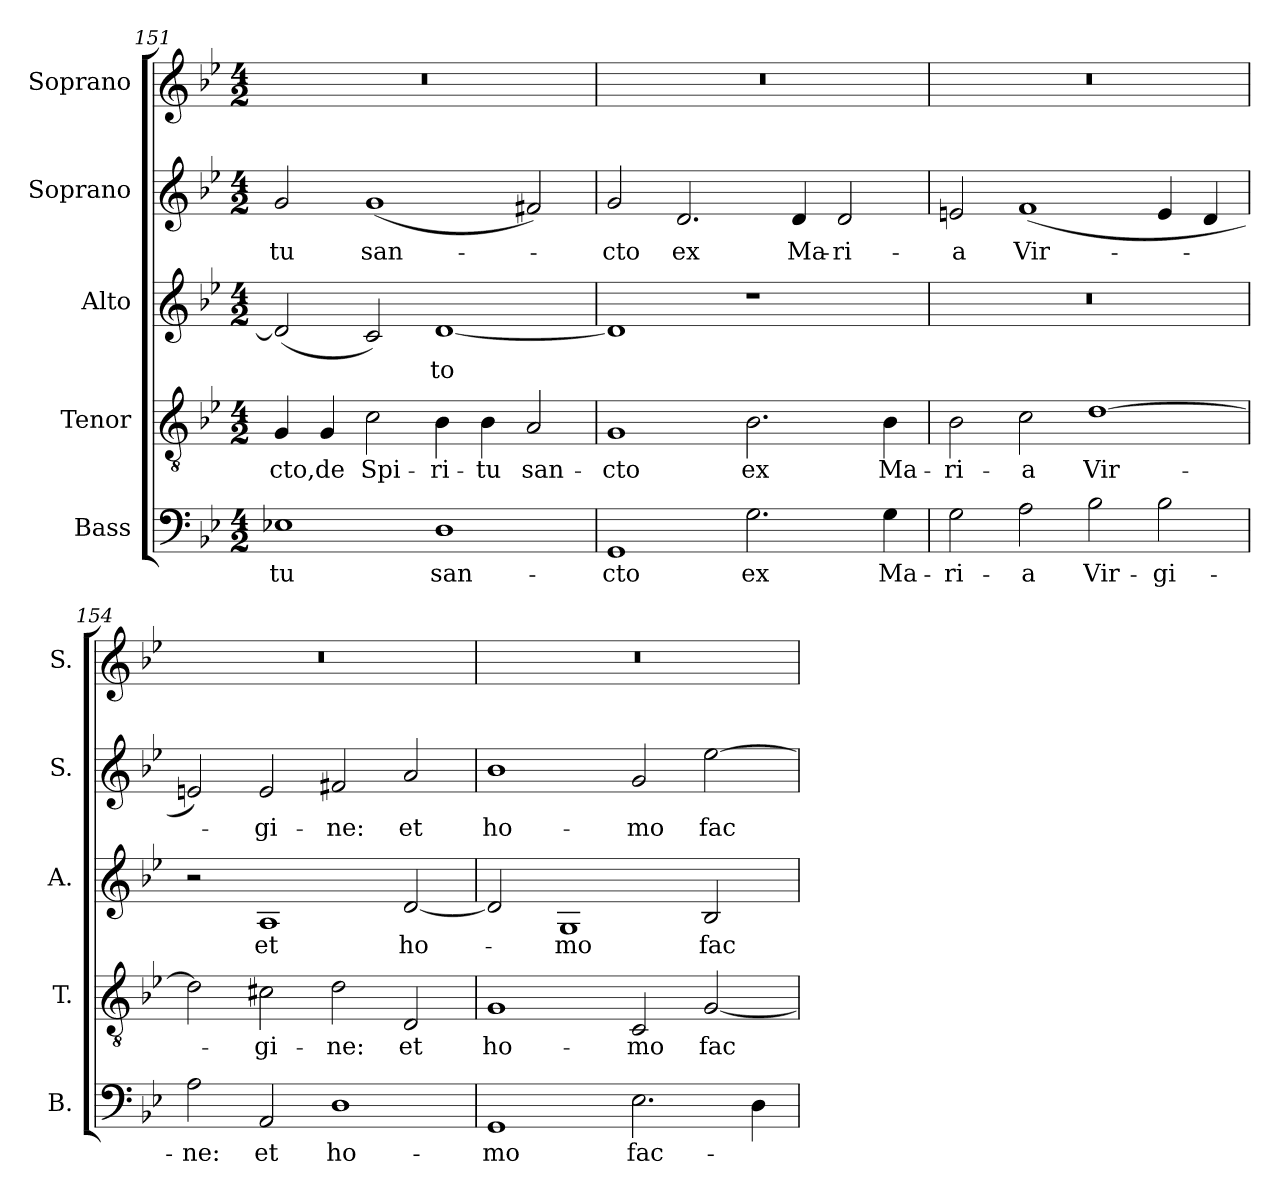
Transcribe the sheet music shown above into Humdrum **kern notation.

**kern	**text	**kern	**text	**kern	**text	**kern	**text	**kern
*part5	*part5	*part4	*part4	*part3	*part3	*part2	*part2	*part1
*staff5	*staff5	*staff4	*staff4	*staff3	*staff3	*staff2	*staff2	*staff1
*I"Bass	*	*I"Tenor	*	*I"Alto	*	*I"Soprano	*	*I"Soprano
*I'B.	*	*I'T.	*	*I'A.	*	*I'S.	*	*I'S.
*clefF4	*	*clefGv2	*	*clefG2	*	*clefG2	*	*clefG2
*	*	*ITrd7c12	*	*	*	*	*	*
*k[b-e-]	*	*k[b-e-]	*	*k[b-e-]	*	*k[b-e-]	*	*k[b-e-]
*B-:	*	*B-:	*	*B-:	*	*B-:	*	*B-:
*M4/2	*	*M4/2	*	*M4/2	*	*M4/2	*	*M4/2
=151	=151	=151	=151	=151	=151	=151	=151	=151
!	!LO:LY:b:color=#000000	!	!	!	!	!	!	!
!	!	!	!LO:LY:b:color=#000000	!	!	!	!	!
!	!	!	!	!	!	!	!LO:LY:b:color=#000000	!LO:N:vis=1
1E-Xi	-tu	4GGi/	-cto,	(2di/]	.	2gi/	-tu	0r
!	!	!	!LO:LY:b:color=#000000	!	!	!	!	!
.	.	4GGi/	de	.	.	.	.	.
!	!	!	!LO:LY:b:color=#000000	!	!	!	!	!
!	!	!	!	!	!	!	!LO:LY:b:color=#000000	!
.	.	2Ci\	Spi-	2ci/)	.	(1gi	san-	.
!	!LO:LY:b:color=#000000	!	!	!	!	!	!	!
!	!	!	!LO:LY:b:color=#000000	!	!	!	!	!
!	!	!	!	!	!LO:LY:b:color=#000000	!	!	!
1Di	san-	4BB-i\	-ri-	[1di	-to	.	.	.
!	!	!	!LO:LY:b:color=#000000	!	!	!	!	!
.	.	4BB-i\	-tu	.	.	.	.	.
!	!	!	!LO:LY:b:color=#000000	!	!	!	!	!
.	.	2AAi/	san-	.	.	2f#Xi/)	.	.
=152	=152	=152	=152	=152	=152	=152	=152	=152
!	!LO:LY:b:color=#000000	!	!	!	!	!	!	!
!	!	!	!LO:LY:b:color=#000000	!	!	!	!	!
!	!	!	!	!	!	!	!LO:LY:b:color=#000000	!LO:N:vis=1
1GGi	-cto	1GGi	-cto	1di]	.	2gi/	-cto	0r
!	!	!	!	!	!	!	!LO:LY:b:color=#000000	!
.	.	.	.	.	.	2.di/	ex	.
!	!LO:LY:b:color=#000000	!	!	!	!	!	!	!
!	!	!	!LO:LY:b:color=#000000	!	!	!	!	!
2.Gi\	ex	2.BB-i\	ex	1r	.	.	.	.
!	!	!	!	!	!	!	!LO:LY:b:color=#000000	!
.	.	.	.	.	.	4di/	Ma-	.
!	!	!	!	!	!	!	!LO:LY:b:color=#000000	!
.	.	.	.	.	.	2di/	-ri-	.
!	!LO:LY:b:color=#000000	!	!	!	!	!	!	!
!	!	!	!LO:LY:b:color=#000000	!	!	!	!	!
4Gi\	Ma-	4BB-i\	Ma-	.	.	.	.	.
!!LO:LB:g=z
=153	=153	=153	=153	=153	=153	=153	=153	=153
!	!LO:LY:b:color=#000000	!	!	!	!	!	!	!
!	!	!	!LO:LY:b:color=#000000	!LO:N:vis=1	!	!	!	!
!	!	!	!	!	!	!	!LO:LY:b:color=#000000	!LO:N:vis=1
2Gi\	-ri-	2BB-i\	-ri-	0r	.	2eni/	-a	0r
!	!LO:LY:b:color=#000000	!	!	!	!	!	!	!
!	!	!	!LO:LY:b:color=#000000	!	!	!	!	!
!	!	!	!	!	!	!	!LO:LY:b:color=#000000	!
2Ai\	-a	2Ci\	-a	.	.	(1fi	Vir-	.
!	!LO:LY:b:color=#000000	!	!	!	!	!	!	!
!	!	!	!LO:LY:b:color=#000000	!	!	!	!	!
2B-i\	Vir-	[1Di	Vir-	.	.	.	.	.
!	!LO:LY:b:color=#000000	!	!	!	!	!	!	!
2B-i\	-gi-	.	.	.	.	4ei/	.	.
.	.	.	.	.	.	4di/	.	.
=154	=154	=154	=154	=154	=154	=154	=154	=154
!	!LO:LY:b:color=#000000	!	!	!	!	!	!	!LO:N:vis=1
2Ai\	-ne:	2Di\]	.	2r	.	2eni/)	.	0r
!	!LO:LY:b:color=#000000	!	!	!	!	!	!	!
!	!	!	!LO:LY:b:color=#000000	!	!	!	!	!
!	!	!	!	!	!LO:LY:b:color=#000000	!	!	!
!	!	!	!	!	!	!	!LO:LY:b:color=#000000	!
2AAi/	et	2C#Xi\	-gi-	1Ai	et	2ei/	-gi-	.
!	!LO:LY:b:color=#000000	!	!	!	!	!	!	!
!	!	!	!LO:LY:b:color=#000000	!	!	!	!	!
!	!	!	!	!	!	!	!LO:LY:b:color=#000000	!
1Di	ho-	2Di\	-ne:	.	.	2f#Xi/	-ne:	.
!	!	!	!LO:LY:b:color=#000000	!	!	!	!	!
!	!	!	!	!	!LO:LY:b:color=#000000	!	!	!
!	!	!	!	!	!	!	!LO:LY:b:color=#000000	!
.	.	2DDi/	et	[2di/	ho-	2ai/	et	.
=155	=155	=155	=155	=155	=155	=155	=155	=155
!	!LO:LY:b:color=#000000	!	!	!	!	!	!	!
!	!	!	!LO:LY:b:color=#000000	!	!	!	!	!
!	!	!	!	!	!	!	!LO:LY:b:color=#000000	!LO:N:vis=1
1GGi	-mo	1GGi	ho-	2di/]	.	1b-i	ho-	0r
!	!	!	!	!	!LO:LY:b:color=#000000	!	!	!
.	.	.	.	1Gi	-mo	.	.	.
!	!LO:LY:b:color=#000000	!	!	!	!	!	!	!
!	!	!	!LO:LY:b:color=#000000	!	!	!	!	!
!	!	!	!	!	!	!	!LO:LY:b:color=#000000	!
2.E-i\	fac-	2CCi/	-mo	.	.	2gi/	-mo	.
!	!	!	!LO:LY:b:color=#000000	!	!	!	!	!
!	!	!	!	!	!LO:LY:b:color=#000000	!	!	!
!	!	!	!	!	!	!	!LO:LY:b:color=#000000	!
.	.	[2GGi/	fac-	2B-i/	fac-	[2ee-i\	fac-	.
4Di\	.	.	.	.	.	.	.	.
=	=	=	=	=	=	=	=	=
*-	*-	*-	*-	*-	*-	*-	*-	*-
